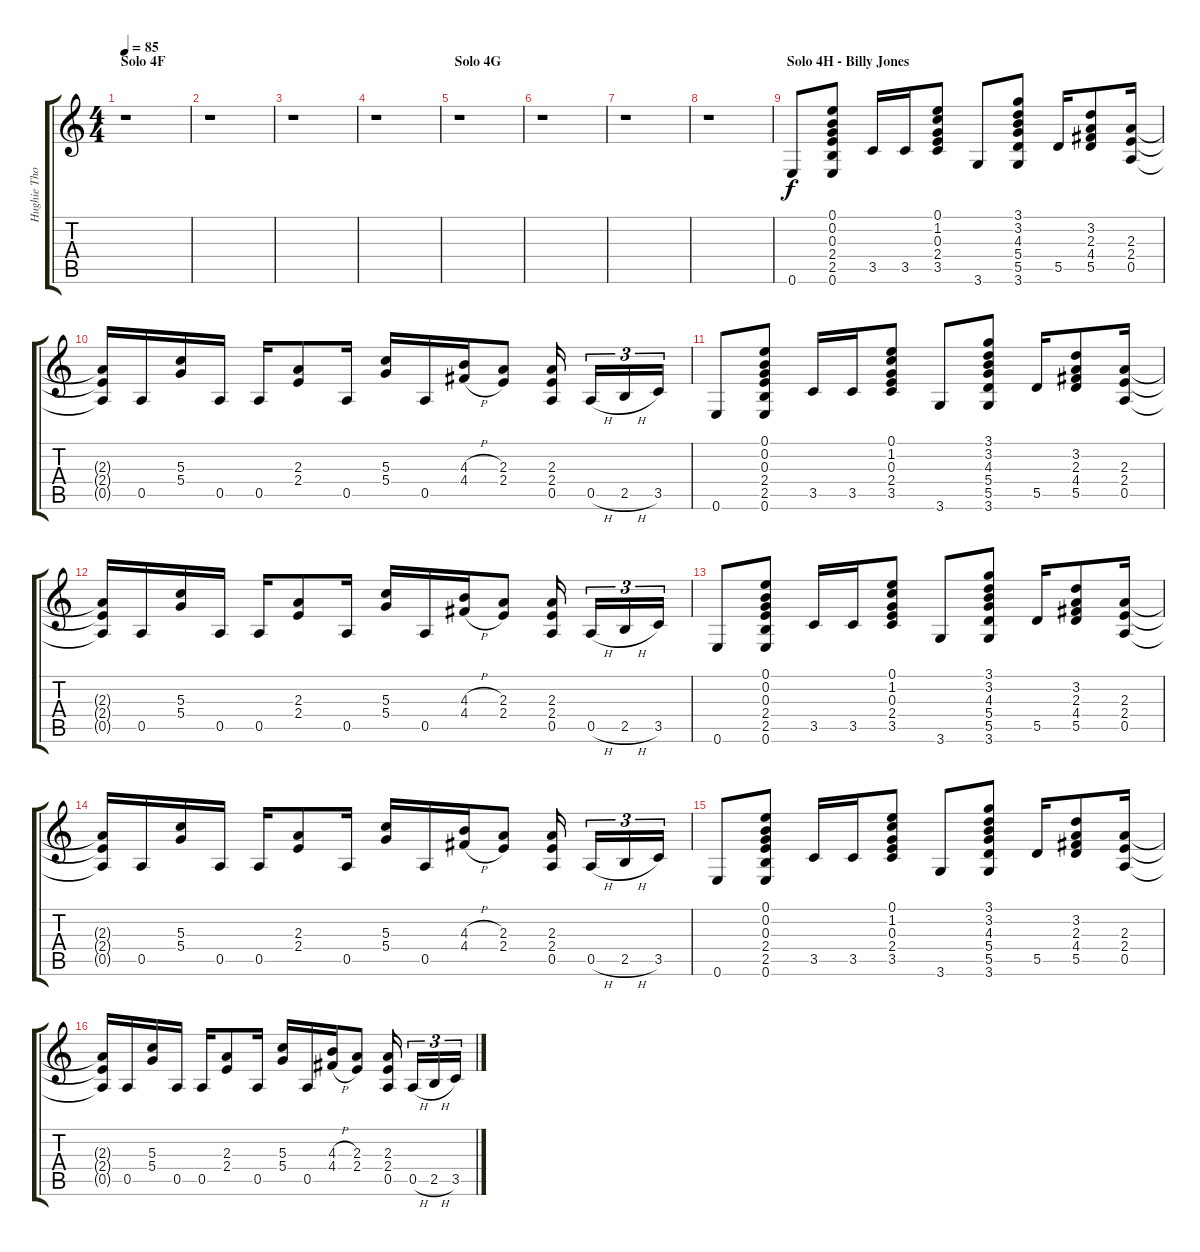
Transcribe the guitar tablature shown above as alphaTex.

\track ("Hughie Thomasson Acoustic Rhythm" "Hughie Tho") {instrument acousticguitarsteel}
\staff {score tabs}
\tuning (E4 B3 G3 D3 A2 E2) {hide}
\ts (4 4)
\section ("" "Solo 4F")
\tempo 85
\clef g2
\ks c
r.1{dy f} |
r.1 |
r.1 |
r.1 |
\section ("" "Solo 4G")
r.1 |
r.1 |
r.1 |
r.1 |
\section ("" "Solo 4H - Billy Jones")
0.6.8 (0.1 0.2 0.3 2.4 2.5 0.6).8 3.5.16 3.5.16 (0.1 1.2 0.3 2.4 3.5).8 3.6.8 (3.1 3.2 4.3 5.4 5.5 3.6).8 5.5.16 (3.2 2.3 4.4 5.5).8 (2.3 2.4 0.5).16 |
(2.3{t} 2.4{t} 0.5{t}).16 0.5.16 (5.3 5.4).16 0.5.16 0.5.16 (2.3 2.4).8 0.5.16 (5.3 5.4).16 0.5.16 (4.3{h} 4.4{h}).16 (2.3 2.4).8 (2.3 2.4 0.5).16 0.5{h}.16{tu (3 2)} 2.5{h}.16{tu (3 2)} 3.5.16{tu (3 2)} |
0.6.8 (0.1 0.2 0.3 2.4 2.5 0.6).8 3.5.16 3.5.16 (0.1 1.2 0.3 2.4 3.5).8 3.6.8 (3.1 3.2 4.3 5.4 5.5 3.6).8 5.5.16 (3.2 2.3 4.4 5.5).8 (2.3 2.4 0.5).16 |
(2.3{t} 2.4{t} 0.5{t}).16 0.5.16 (5.3 5.4).16 0.5.16 0.5.16 (2.3 2.4).8 0.5.16 (5.3 5.4).16 0.5.16 (4.3{h} 4.4{h}).16 (2.3 2.4).8 (2.3 2.4 0.5).16 0.5{h}.16{tu (3 2)} 2.5{h}.16{tu (3 2)} 3.5.16{tu (3 2)} |
0.6.8 (0.1 0.2 0.3 2.4 2.5 0.6).8 3.5.16 3.5.16 (0.1 1.2 0.3 2.4 3.5).8 3.6.8 (3.1 3.2 4.3 5.4 5.5 3.6).8 5.5.16 (3.2 2.3 4.4 5.5).8 (2.3 2.4 0.5).16 |
(2.3{t} 2.4{t} 0.5{t}).16 0.5.16 (5.3 5.4).16 0.5.16 0.5.16 (2.3 2.4).8 0.5.16 (5.3 5.4).16 0.5.16 (4.3{h} 4.4{h}).16 (2.3 2.4).8 (2.3 2.4 0.5).16 0.5{h}.16{tu (3 2)} 2.5{h}.16{tu (3 2)} 3.5.16{tu (3 2)} |
0.6.8 (0.1 0.2 0.3 2.4 2.5 0.6).8 3.5.16 3.5.16 (0.1 1.2 0.3 2.4 3.5).8 3.6.8 (3.1 3.2 4.3 5.4 5.5 3.6).8 5.5.16 (3.2 2.3 4.4 5.5).8 (2.3 2.4 0.5).16 |
(2.3{t} 2.4{t} 0.5{t}).16 0.5.16 (5.3 5.4).16 0.5.16 0.5.16 (2.3 2.4).8 0.5.16 (5.3 5.4).16 0.5.16 (4.3{h} 4.4{h}).16 (2.3 2.4).8 (2.3 2.4 0.5).16 0.5{h}.16{tu (3 2)} 2.5{h}.16{tu (3 2)} 3.5.16{tu (3 2)}
